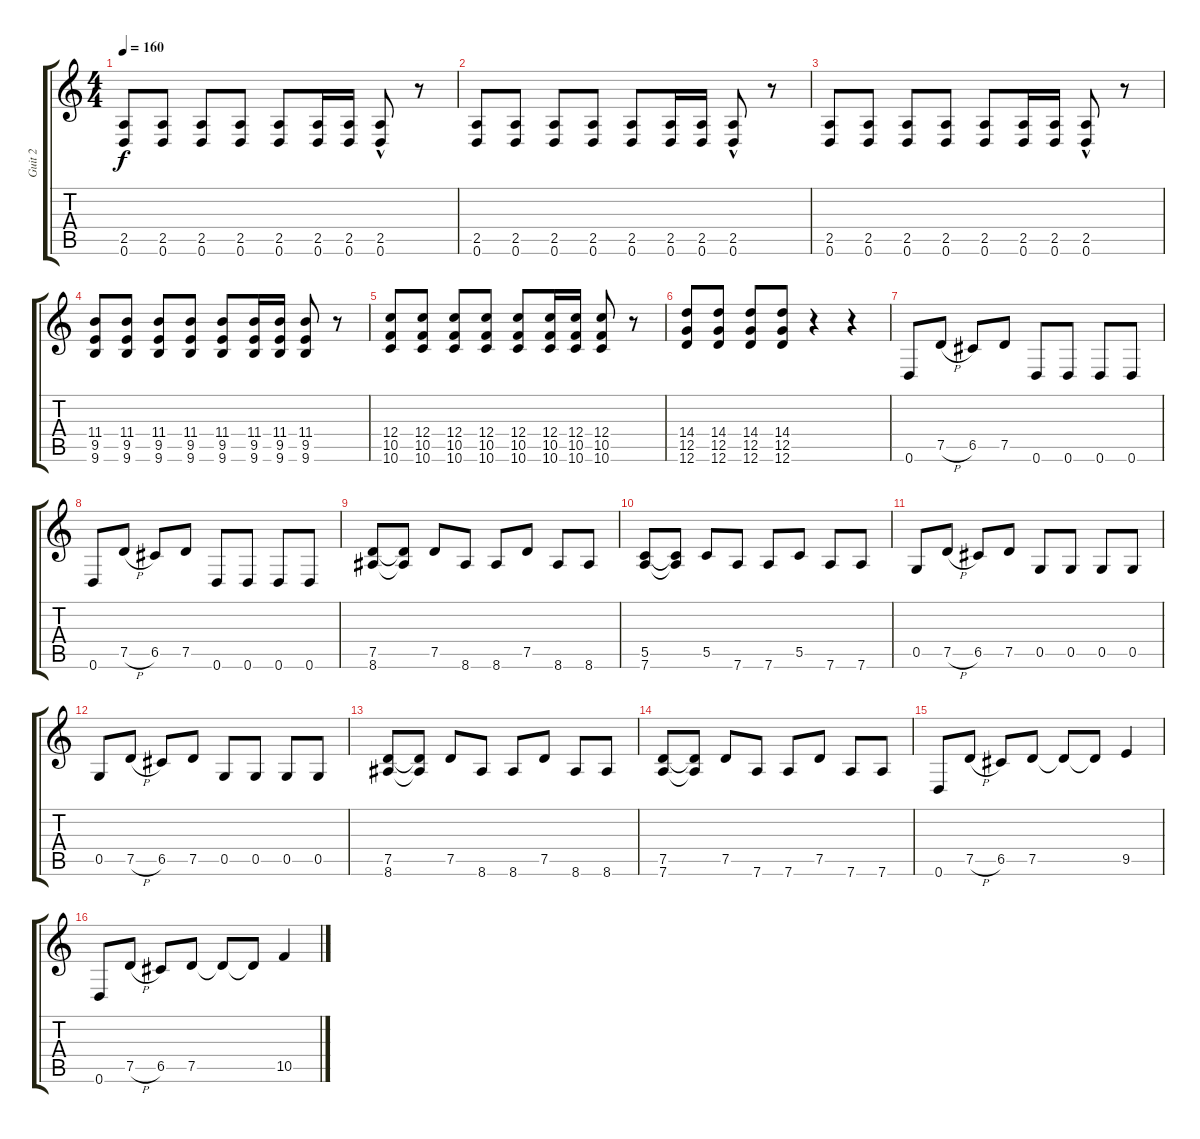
\track ("Guit 2" "Guit 2") {instrument distortionguitar}
\staff {score tabs}
\tuning (D4 A3 F3 C3 G2 D2) {hide}
\ts (4 4)
\tempo 160
\clef g2
\ks c
(2.5 0.6).8{dy f} (2.5 0.6).8 (2.5 0.6).8 (2.5 0.6).8 (2.5 0.6).8 (2.5 0.6).16 (2.5 0.6).16 (2.5 0.6{hac}).8 r.8 |
(2.5 0.6).8 (2.5 0.6).8 (2.5 0.6).8 (2.5 0.6).8 (2.5 0.6).8 (2.5 0.6).16 (2.5 0.6).16 (2.5 0.6{hac}).8 r.8 |
(2.5 0.6).8 (2.5 0.6).8 (2.5 0.6).8 (2.5 0.6).8 (2.5 0.6).8 (2.5 0.6).16 (2.5 0.6).16 (2.5 0.6{hac}).8 r.8 |
(11.4 9.5 9.6).8 (11.4 9.5 9.6).8 (11.4 9.5 9.6).8 (11.4 9.5 9.6).8 (11.4 9.5 9.6).8 (11.4 9.5 9.6).16 (11.4 9.5 9.6).16 (11.4 9.5 9.6).8 r.8 |
(12.4 10.5 10.6).8 (12.4 10.5 10.6).8 (12.4 10.5 10.6).8 (12.4 10.5 10.6).8 (12.4 10.5 10.6).8 (12.4 10.5 10.6).16 (12.4 10.5 10.6).16 (12.4 10.5 10.6).8 r.8 |
(14.4 12.5 12.6).8 (14.4 12.5 12.6).8 (14.4 12.5 12.6).8 (14.4 12.5 12.6).8 r.4 r.4 |
0.6.8 7.5{h}.8 6.5.8 7.5.8 0.6.8 0.6.8 0.6.8 0.6.8 |
0.6.8 7.5{h}.8 6.5.8 7.5.8 0.6.8 0.6.8 0.6.8 0.6.8 |
(7.5 8.6).8 (7.5{t} 8.6{t}).8 7.5.8 8.6.8 8.6.8 7.5.8 8.6.8 8.6.8 |
(5.5 7.6).8 (5.5{t} 7.6{t}).8 5.5.8 7.6.8 7.6.8 5.5.8 7.6.8 7.6.8 |
0.5.8 7.5{h}.8 6.5.8 7.5.8 0.5.8 0.5.8 0.5.8 0.5.8 |
0.5.8 7.5{h}.8 6.5.8 7.5.8 0.5.8 0.5.8 0.5.8 0.5.8 |
(7.5 8.6).8 (7.5{t} 8.6{t}).8 7.5.8 8.6.8 8.6.8 7.5.8 8.6.8 8.6.8 |
(7.5 7.6).8 (7.5{t} 7.6{t}).8 7.5.8 7.6.8 7.6.8 7.5.8 7.6.8 7.6.8 |
0.6.8 7.5{h}.8 6.5.8 7.5.8 7.5{t}.8 7.5{t}.8 9.5.4 |
0.6.8 7.5{h}.8 6.5.8 7.5.8 7.5{t}.8 7.5{t}.8 10.5.4
